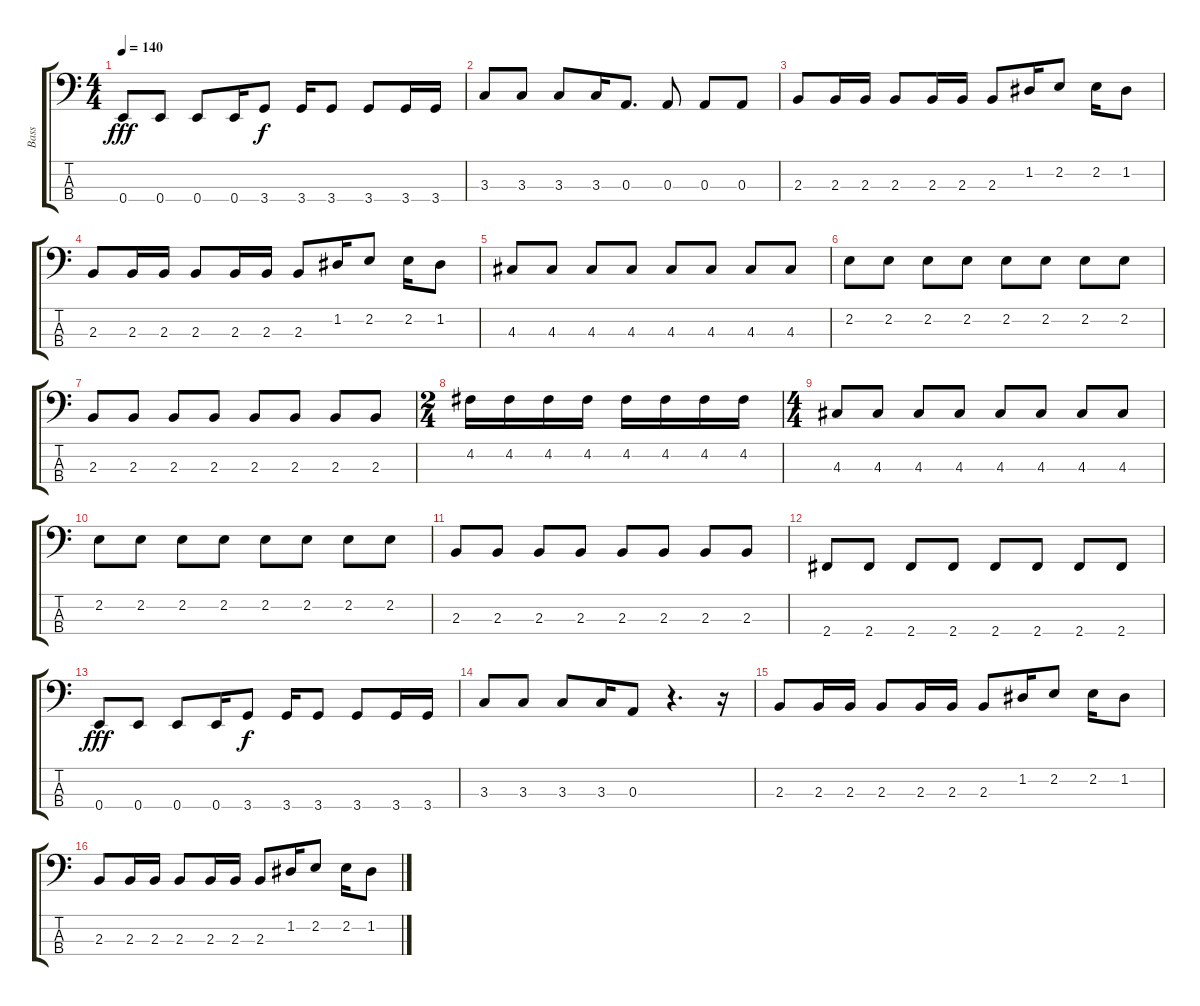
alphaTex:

\track ("Bass" "Bass") {instrument electricbasspick}
\staff {score tabs}
\tuning (G2 D2 A1 E1) {hide}
\ts (4 4)
\tempo 140
\clef f4
\ks c
0.4.8{dy fff} 0.4.8 0.4.8 0.4.16 3.4.8{dy f} 3.4.16 3.4.8 3.4.8 3.4.16 3.4.16 |
3.3.8 3.3.8 3.3.8 3.3.16 0.3.8{d} 0.3.8 0.3.8 0.3.8 |
2.3.8 2.3.16 2.3.16 2.3.8 2.3.16 2.3.16 2.3.8 1.2.16 2.2.8 2.2.16 1.2.8 |
2.3.8 2.3.16 2.3.16 2.3.8 2.3.16 2.3.16 2.3.8 1.2.16 2.2.8 2.2.16 1.2.8 |
4.3.8 4.3.8 4.3.8 4.3.8 4.3.8 4.3.8 4.3.8 4.3.8 |
2.2.8 2.2.8 2.2.8 2.2.8 2.2.8 2.2.8 2.2.8 2.2.8 |
2.3.8 2.3.8 2.3.8 2.3.8 2.3.8 2.3.8 2.3.8 2.3.8 |
\ts (2 4)
4.2.16 4.2.16 4.2.16 4.2.16 4.2.16 4.2.16 4.2.16 4.2.16 |
\ts (4 4)
4.3.8 4.3.8 4.3.8 4.3.8 4.3.8 4.3.8 4.3.8 4.3.8 |
2.2.8 2.2.8 2.2.8 2.2.8 2.2.8 2.2.8 2.2.8 2.2.8 |
2.3.8 2.3.8 2.3.8 2.3.8 2.3.8 2.3.8 2.3.8 2.3.8 |
2.4.8 2.4.8 2.4.8 2.4.8 2.4.8 2.4.8 2.4.8 2.4.8 |
0.4.8{dy fff} 0.4.8 0.4.8 0.4.16 3.4.8{dy f} 3.4.16 3.4.8 3.4.8 3.4.16 3.4.16 |
3.3.8 3.3.8 3.3.8 3.3.16 0.3.8 r.4{d} r.16 |
2.3.8 2.3.16 2.3.16 2.3.8 2.3.16 2.3.16 2.3.8 1.2.16 2.2.8 2.2.16 1.2.8 |
2.3.8 2.3.16 2.3.16 2.3.8 2.3.16 2.3.16 2.3.8 1.2.16 2.2.8 2.2.16 1.2.8
